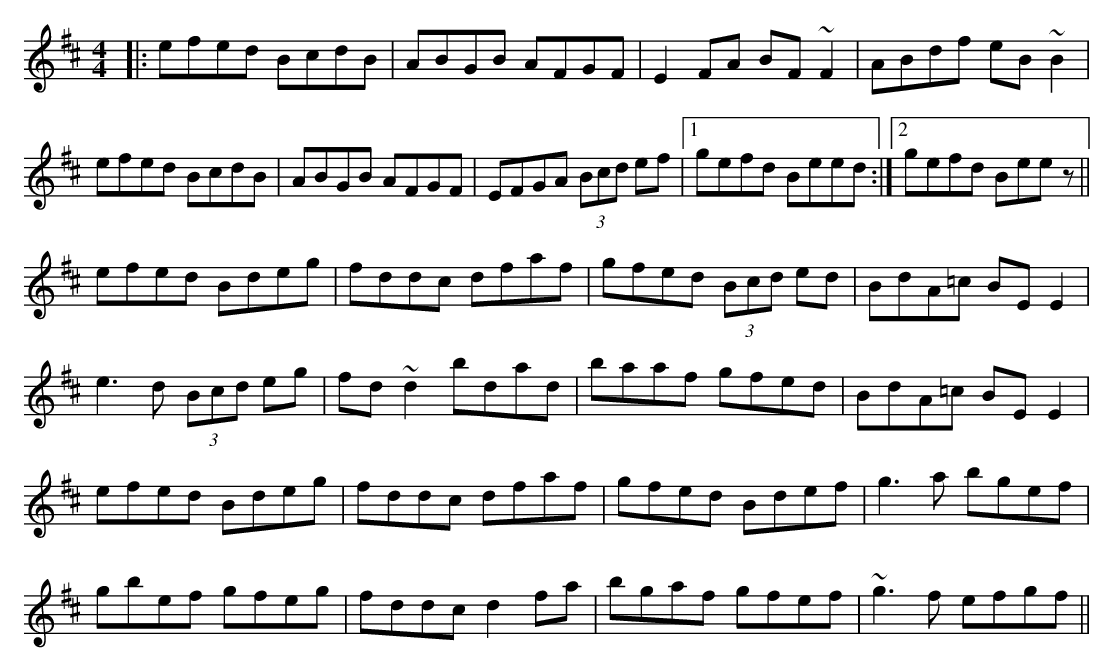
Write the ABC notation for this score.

X:1
M:4/4
K:Edor
|:efed BcdB|ABGB AFGF|E2FA BF~F2|ABdf eB~B2|
efed BcdB|ABGB AFGF|EFGA (3Bcd ef|1 gefd Beed:|2 gefd Beez||
efed Bdeg|fddc dfaf|gfed (3Bcd ed|BdA=c BEE2|
e3d (3Bcd eg|fd~d2 bdad|baaf gfed|BdA=c BEE2|
efed Bdeg|fddc dfaf|gfed Bdef|g3a bgef|
gbef gfeg|fddc d2fa|bgaf gfef|~g3f efgf||
